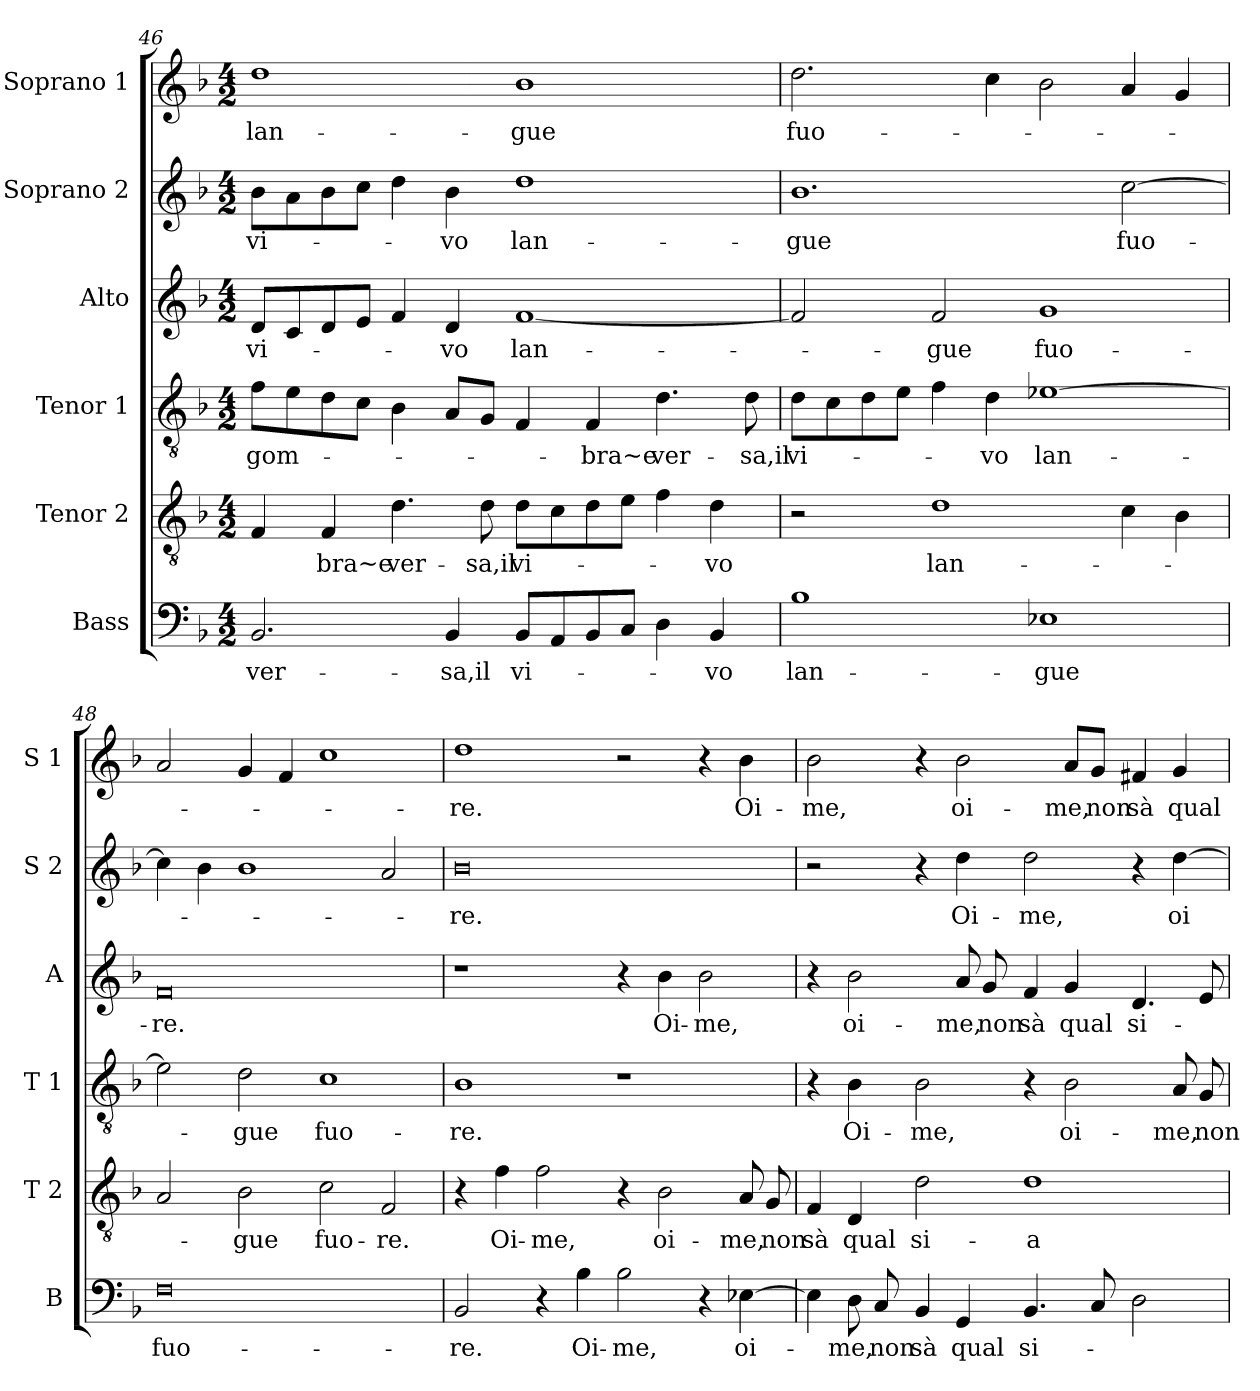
**kern	**text	**kern	**text	**kern	**text	**kern	**text	**kern	**text	**kern	**text
*part6	*part6	*part5	*part5	*part4	*part4	*part3	*part3	*part2	*part2	*part1	*part1
*staff6	*staff6	*staff5	*staff5	*staff4	*staff4	*staff3	*staff3	*staff2	*staff2	*staff1	*staff1
*I"Bass	*	*I"Tenor 2	*	*I"Tenor 1	*	*I"Alto	*	*I"Soprano 2	*	*I"Soprano 1	*
*I'B	*	*I'T 2	*	*I'T 1	*	*I'A	*	*I'S 2	*	*I'S 1	*
*clefF4	*	*clefGv2	*	*clefGv2	*	*clefG2	*	*clefG2	*	*clefG2	*
*k[b-]	*	*k[b-]	*	*k[b-]	*	*k[b-]	*	*k[b-]	*	*k[b-]	*
*F:	*	*F:	*	*F:	*	*F:	*	*F:	*	*F:	*
*M4/2	*	*M4/2	*	*M4/2	*	*M4/2	*	*M4/2	*	*M4/2	*
=46	=46	=46	=46	=46	=46	=46	=46	=46	=46	=46	=46
!	!LO:LY:b	!	!	!	!LO:LY:b	!	!LO:LY:b	!	!LO:LY:b	!	!LO:LY:b
2.BB-/	ver-	4F/	.	8f\L	-gom-	8d/L	vi-	8b-\L	vi-	1dd	lan-
.	.	.	.	8e\	.	8c/	.	8a\	.	.	.
!	!	!	!LO:LY:b	!	!	!	!	!	!	!	!
.	.	4F/	-bra~e	8d\	.	8d/	.	8b-\	.	.	.
.	.	.	.	8c\J	.	8e/J	.	8cc\J	.	.	.
!	!	!	!LO:LY:b	!	!	!	!	!	!	!	!
.	.	4.d\	ver-	4B-\	.	4f/	.	4dd\	.	.	.
!	!LO:LY:b	!	!	!	!	!	!LO:LY:b	!	!LO:LY:b	!	!
4BB-/	-sa,il	.	.	8A/L	.	4d/	-vo	4b-\	-vo	.	.
!	!	!	!LO:LY:b	!	!	!	!	!	!	!	!
.	.	8d\	-sa,il	8G/J	.	.	.	.	.	.	.
!	!LO:LY:b	!	!LO:LY:b	!	!	!	!LO:LY:b	!	!LO:LY:b	!	!LO:LY:b
8BB-/L	vi-	8d\L	vi-	4F/	.	[1f	lan-	1dd	lan-	1b-	-gue
8AA/	.	8c\	.	.	.	.	.	.	.	.	.
!	!	!	!	!	!LO:LY:b	!	!	!	!	!	!
8BB-/	.	8d\	.	4F/	-bra~e	.	.	.	.	.	.
8C/J	.	8e\J	.	.	.	.	.	.	.	.	.
!	!	!	!	!	!LO:LY:b	!	!	!	!	!	!
4D\	.	4f\	.	4.d\	ver-	.	.	.	.	.	.
!	!LO:LY:b	!	!LO:LY:b	!	!	!	!	!	!	!	!
4BB-/	-vo	4d\	-vo	.	.	.	.	.	.	.	.
!	!	!	!	!	!LO:LY:b	!	!	!	!	!	!
.	.	.	.	8d\	-sa,il	.	.	.	.	.	.
!!LO:PB:g=z
=47	=47	=47	=47	=47	=47	=47	=47	=47	=47	=47	=47
!	!LO:LY:b	!	!	!	!LO:LY:b	!	!	!	!LO:LY:b	!	!LO:LY:b
1B-	lan-	2r	.	8d\L	vi-	2f/]	.	1.b-	-gue	2.dd\	fuo-
.	.	.	.	8c\	.	.	.	.	.	.	.
.	.	.	.	8d\	.	.	.	.	.	.	.
.	.	.	.	8e\J	.	.	.	.	.	.	.
!	!	!	!LO:LY:b	!	!	!	!LO:LY:b	!	!	!	!
.	.	1d	lan-	4f\	.	2f/	-gue	.	.	.	.
!	!	!	!	!	!LO:LY:b	!	!	!	!	!	!
.	.	.	.	4d\	-vo	.	.	.	.	4cc\	.
!	!LO:LY:b	!	!	!	!LO:LY:b	!	!LO:LY:b	!	!	!	!
1E-X	-gue	.	.	[1e-X	lan-	1g	fuo-	.	.	2b-\	.
!	!	!	!	!	!	!	!	!	!LO:LY:b	!	!
.	.	4c\	.	.	.	.	.	[2cc\	fuo-	4a/	.
.	.	4B-\	.	.	.	.	.	.	.	4g/	.
=48	=48	=48	=48	=48	=48	=48	=48	=48	=48	=48	=48
!	!LO:LY:b	!	!	!	!	!	!LO:LY:b	!	!	!	!
0F	fuo-	2A/	.	2e-\]	.	0f	-re.	4cc\]	.	2a/	.
.	.	.	.	.	.	.	.	4b-\	.	.	.
!	!	!	!LO:LY:b	!	!LO:LY:b	!	!	!	!	!	!
.	.	2B-\	-gue	2d\	-gue	.	.	1b-	.	4g/	.
.	.	.	.	.	.	.	.	.	.	4f/	.
!	!	!	!LO:LY:b	!	!LO:LY:b	!	!	!	!	!	!
.	.	2c\	fuo-	1c	fuo-	.	.	.	.	1cc	.
!	!	!	!LO:LY:b	!	!	!	!	!	!	!	!
.	.	2F/	-re.	.	.	.	.	2a/	.	.	.
=49	=49	=49	=49	=49	=49	=49	=49	=49	=49	=49	=49
!	!LO:LY:b	!	!	!	!LO:LY:b	!	!	!	!LO:LY:b	!	!LO:LY:b
2BB-/	-re.	4r	.	1B-	-re.	1r	.	0b-	-re.	1dd	-re.
!	!	!	!LO:LY:b	!	!	!	!	!	!	!	!
.	.	4f\	Oi-	.	.	.	.	.	.	.	.
!	!	!	!LO:LY:b	!	!	!	!	!	!	!	!
4r	.	2f\	-me,	.	.	.	.	.	.	.	.
!	!LO:LY:b	!	!	!	!	!	!	!	!	!	!
4B-\	Oi-	.	.	.	.	.	.	.	.	.	.
!	!LO:LY:b	!	!	!	!	!	!	!	!	!	!
2B-\	-me,	4r	.	1r	.	4r	.	.	.	2r	.
!	!	!	!LO:LY:b	!	!	!	!LO:LY:b	!	!	!	!
.	.	2B-\	oi-	.	.	4b-\	Oi-	.	.	.	.
!	!	!	!	!	!	!	!LO:LY:b	!	!	!	!
4r	.	.	.	.	.	2b-\	-me,	.	.	4r	.
!	!LO:LY:b	!	!LO:LY:b	!	!	!	!	!	!	!	!LO:LY:b
[4E-X\	oi-	8A/	-me,	.	.	.	.	.	.	4b-\	Oi-
!	!	!	!LO:LY:b	!	!	!	!	!	!	!	!
.	.	8G/	non	.	.	.	.	.	.	.	.
!!LO:LB:g=z
=50	=50	=50	=50	=50	=50	=50	=50	=50	=50	=50	=50
!	!	!	!LO:LY:b	!	!	!	!	!	!	!	!LO:LY:b
4E-\]	.	4F/	sà	4r	.	4r	.	2r	.	2b-\	-me,
!	!LO:LY:b	!	!LO:LY:b	!	!LO:LY:b	!	!LO:LY:b	!	!	!	!
8D\	-me,	4D/	qual	4B-\	Oi-	2b-\	oi-	.	.	.	.
!	!LO:LY:b	!	!	!	!	!	!	!	!	!	!
8C/	non	.	.	.	.	.	.	.	.	.	.
!	!LO:LY:b	!	!LO:LY:b	!	!LO:LY:b	!	!	!	!	!	!
4BB-/	sà	2d\	si-	2B-\	-me,	.	.	4r	.	4r	.
!	!LO:LY:b	!	!	!	!	!	!LO:LY:b	!	!LO:LY:b	!	!LO:LY:b
4GG/	qual	.	.	.	.	8a/	-me,	4dd\	Oi-	2b-\	oi-
!	!	!	!	!	!	!	!LO:LY:b	!	!	!	!
.	.	.	.	.	.	8g/	non	.	.	.	.
!	!LO:LY:b	!	!LO:LY:b	!	!	!	!LO:LY:b	!	!LO:LY:b	!	!
4.BB-/	si-	1d	-a	4r	.	4f/	sà	2dd\	-me,	.	.
!	!	!	!	!	!LO:LY:b	!	!LO:LY:b	!	!	!	!LO:LY:b
.	.	.	.	2B-\	oi-	4g/	qual	.	.	8a/L	-me,
!	!	!	!	!	!	!	!	!	!	!	!LO:LY:b
8C/	.	.	.	.	.	.	.	.	.	8g/J	non
!	!	!	!	!	!	!	!LO:LY:b	!	!	!	!LO:LY:b
2D\	.	.	.	.	.	4.d/	si-	4r	.	4f#X/	sà
!	!	!	!	!	!LO:LY:b	!	!	!	!LO:LY:b	!	!LO:LY:b
.	.	.	.	8A/	-me,	.	.	[4dd\	oi-	4g/	qual
!	!	!	!	!	!LO:LY:b	!	!	!	!	!	!
.	.	.	.	8G/	non	8e/	.	.	.	.	.
=	=	=	=	=	=	=	=	=	=	=	=
*-	*-	*-	*-	*-	*-	*-	*-	*-	*-	*-	*-
